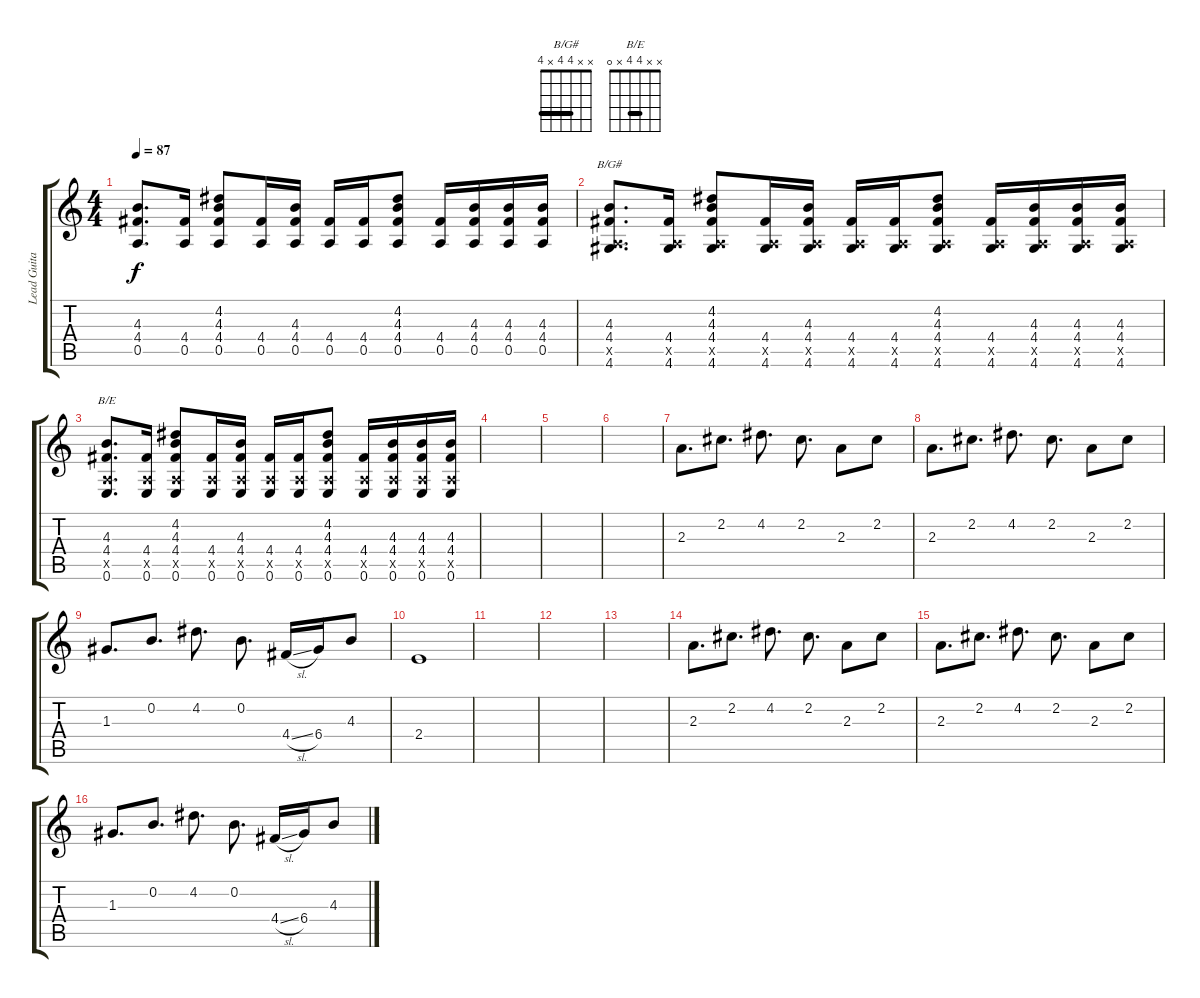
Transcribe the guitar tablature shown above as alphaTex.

\track ("Lead Guitar (E. O'Brian)" "Lead Guita") {instrument electricguitarjazz}
\staff {score tabs}
\tuning (E4 B3 G3 D3 A2 E2) {hide}
\chord ("B/G#" x x 4 4 x 4) {barre 4}
\chord ("B/E" x x 4 4 x 0) {barre 4}
\ts (4 4)
\tempo 87
\clef g2
\ks c
(4.3 4.4 0.5).8{d dy f} (4.4 0.5).16 (4.2 4.3 4.4 0.5).8 (4.4 0.5).16 (4.3 4.4 0.5).16 (4.4 0.5).16 (4.4 0.5).16 (4.2 4.3 4.4 0.5).8 (4.4 0.5).16 (4.3 4.4 0.5).16 (4.3 4.4 0.5).16 (4.3 4.4 0.5).16 |
(4.3 4.4 0.5{x} 4.6).8{d ch "B/G#"} (4.4 0.5{x} 4.6).16 (4.2 4.3 4.4 0.5{x} 4.6).8 (4.4 0.5{x} 4.6).16 (4.3 4.4 0.5{x} 4.6).16 (4.4 0.5{x} 4.6).16 (4.4 0.5{x} 4.6).16 (4.2 4.3 4.4 0.5{x} 4.6).8 (4.4 0.5{x} 4.6).16 (4.3 4.4 0.5{x} 4.6).16 (4.3 4.4 0.5{x} 4.6).16 (4.3 4.4 0.5{x} 4.6).16 |
(4.3 4.4 0.5{x} 0.6).8{d ch "B/E"} (4.4 0.5{x} 0.6).16 (4.2 4.3 4.4 0.5{x} 0.6).8 (4.4 0.5{x} 0.6).16 (4.3 4.4 0.5{x} 0.6).16 (4.4 0.5{x} 0.6).16 (4.4 0.5{x} 0.6).16 (4.2 4.3 4.4 0.5{x} 0.6).8 (4.4 0.5{x} 0.6).16 (4.3 4.4 0.5{x} 0.6).16 (4.3 4.4 0.5{x} 0.6).16 (4.3 4.4 0.5{x} 0.6).16 |
|
|
|
2.3.8{d instrument electricguitarjazz} 2.2.8{d} 4.2.8{d} 2.2.8{d} 2.3.8 2.2.8 |
2.3.8{d} 2.2.8{d} 4.2.8{d} 2.2.8{d} 2.3.8 2.2.8 |
1.3.8{d} 0.2.8{d} 4.2.8{d} 0.2.8{d} 4.4{sl}.16 6.4.16 4.3.8 |
2.4.1 |
|
|
|
2.3.8{d instrument electricguitarjazz} 2.2.8{d} 4.2.8{d} 2.2.8{d} 2.3.8 2.2.8 |
2.3.8{d} 2.2.8{d} 4.2.8{d} 2.2.8{d} 2.3.8 2.2.8 |
1.3.8{d} 0.2.8{d} 4.2.8{d} 0.2.8{d} 4.4{sl}.16 6.4.16 4.3.8
